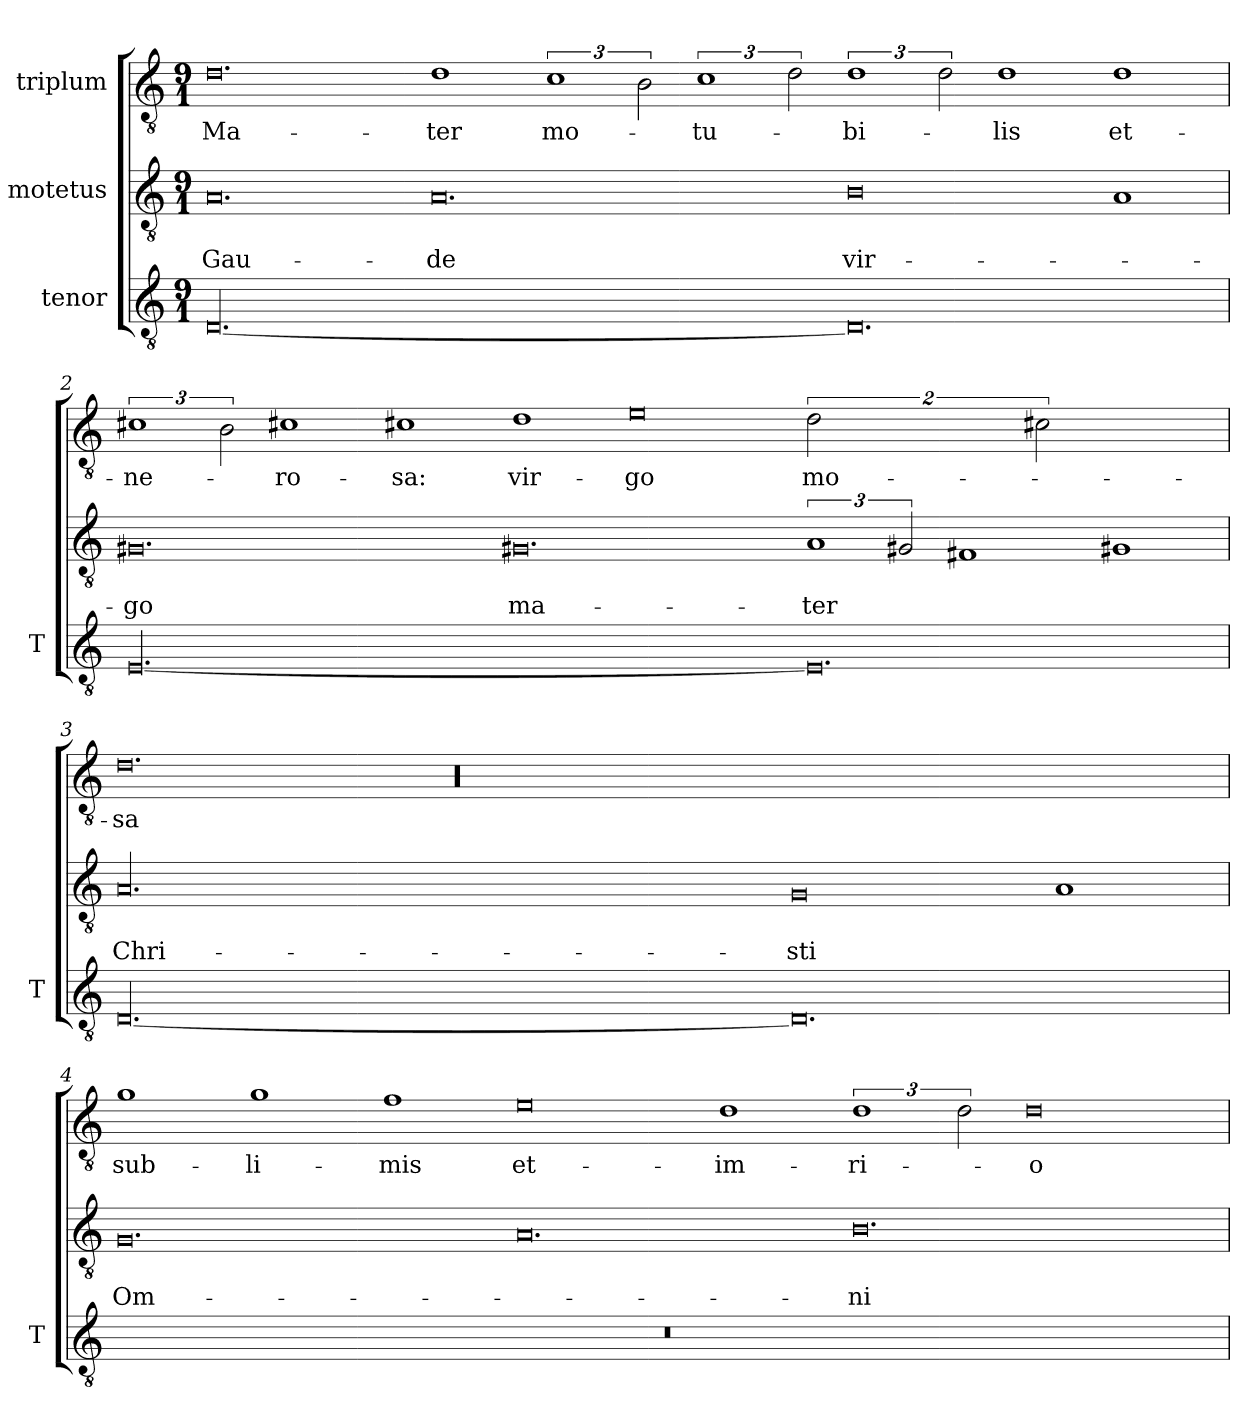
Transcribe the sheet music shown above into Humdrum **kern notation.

**kern	**kern	**text	**text	**kern	**text
*part3	*part2	*part2	*part2	*part1	*part1
*staff3	*staff2	*staff2	*staff2	*staff1	*staff1
*I"tenor	*I"motetus	*	*	*I"triplum	*
*I'T	*	*	*	*	*
*clefGv2	*clefGv2	*	*	*clefGv2	*
*k[]	*k[]	*	*	*k[]	*
*C:	*C:	*	*	*C:	*
*M9/1	*M9/1	*	*	*M9/1	*
=1	=1	=1	=1	=1	=1
[00.D/	0.A/	.	Gau-	0.d\	Ma-
.	0.A/	.	-de	1d\	-ter
.	.	.	.	3%2c\	-mo-
.	.	.	.	3B\	.
.	.	.	.	3%2c\	tu-
.	.	.	.	3d\	.
0.D/]	0B\	.	vir-	3%2d\	-bi-
.	.	.	.	3d\	.
.	.	.	.	1d\	-lis
.	1A/	.	.	1d\	et-
=2	=2	=2	=2	=2	=2
[00.E/	0.G#X/	.	-go	3%2c#X\	-ne-
.	.	.	.	3B\	.
.	.	.	.	1c#X\	-ro-
.	.	.	.	1c#X\	-sa:
.	0.G#X/	.	ma-	1d\	vir-
.	.	.	.	0e\	-go
0.E/]	3%2A/	.	-ter	2%3d\	-mo-
.	3G#X/	.	.	.	.
.	1F#X/	.	.	.	.
.	.	.	.	2%3c#X\	.
.	1G#X/	.	.	.	.
=3	=3	=3	=3	=3	=3
[00.D/	00.A/	.	Chri-	0.d\	-sa
.	.	.	.	00.r	.
0.D/]	0G/	.	-sti	.	.
.	1A/	.	.	.	.
=4	=4	=4	=4	=4	=4
1%9r	0.G/	.	Om-	1g\	sub-
.	.	.	.	1g\	-li-
.	.	.	.	1f\	-mis
.	0.A/	.	.	0e\	et-
.	.	.	.	1d\	im-
.	0.B\	.	-ni	3%2d\	-ri-
.	.	.	.	3d\	.
.	.	.	.	0d\	-o-
=	=	=	=	=	=
*-	*-	*-	*-	*-	*-
